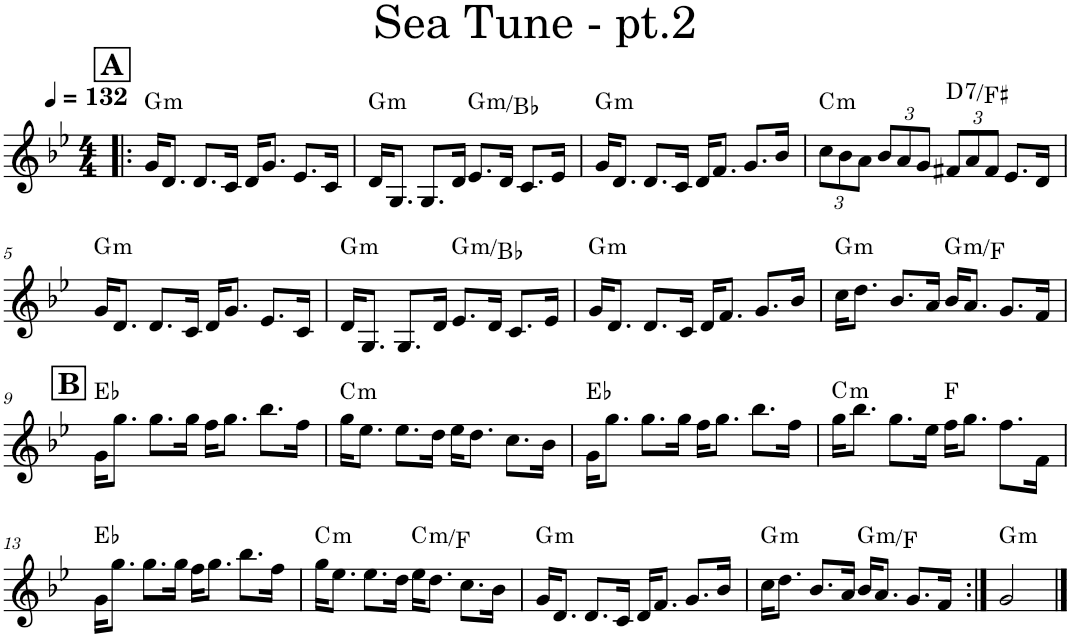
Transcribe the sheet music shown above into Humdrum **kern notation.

**kern	**harte
*part1	*part1
*staff1	*
*I"Piano	*
*I'Pno.	*
*clefG2	*
*k[b-e-]	*
*M4/4	*
*MM132	*
!!LO:REH:place=s1:a:B:cj:fs=14:t=A
=1!|:	=1!|:
!	!LO:H:kt=m
16g/KL	G:min
8.d/J	.
8.d/L	.
16c/Jk	.
16d/KL	.
8.g/J	.
8.e-/L	.
16c/Jk	.
=2	=2
!	!LO:H:kt=m
16d/KL	G:min
8.G/J	.
8.G/L	.
16d/Jk	.
!	!LO:H:kt=m
8.e-/L	G:min/b3
16d/Jk	.
8.c/L	.
16e-/Jk	.
=3	=3
!	!LO:H:kt=m
16g/KL	G:min
8.d/J	.
8.d/L	.
16c/Jk	.
16d/KL	.
8.f/J	.
8.g/L	.
16b-/Jk	.
=4	=4
*Xbrackettup	*
!	!LO:H:kt=m
12cc\L	C:min
12b-\	.
12a\J	.
12b-/L	.
12a/	.
12g/J	.
!	!LO:H:kt=7
12f#X/L	D:7/3
12a/	.
12f#/J	.
8.e-/L	.
16d/Jk	.
!!LO:LB:g=z
=5	=5
!	!LO:H:kt=m
16g/KL	G:min
8.d/J	.
8.d/L	.
16c/Jk	.
16d/KL	.
8.g/J	.
8.e-/L	.
16c/Jk	.
=6	=6
!	!LO:H:kt=m
16d/KL	G:min
8.G/J	.
8.G/L	.
16d/Jk	.
!	!LO:H:kt=m
8.e-/L	G:min/b3
16d/Jk	.
8.c/L	.
16e-/Jk	.
=7	=7
!	!LO:H:kt=m
16g/KL	G:min
8.d/J	.
8.d/L	.
16c/Jk	.
16d/KL	.
8.f/J	.
8.g/L	.
16b-/Jk	.
=8	=8
!	!LO:H:kt=m
16cc\KL	G:min
8.dd\J	.
8.b-/L	.
16a/Jk	.
!	!LO:H:kt=m
16b-/KL	G:min/b7
8.a/J	.
8.g/L	.
16f/Jk	.
!!LO:LB:g=z
!!LO:REH:place=s1:a:B:cj:fs=14:t=B
=9	=9
16g\KL	Eb:maj
8.gg\J	.
8.gg\L	.
16gg\Jk	.
16ff\KL	.
8.gg\J	.
8.bb-\L	.
16ff\Jk	.
=10	=10
!	!LO:H:kt=m
16gg\KL	C:min
8.ee-\J	.
8.ee-\L	.
16dd\Jk	.
16ee-\KL	.
8.dd\J	.
8.cc\L	.
16b-\Jk	.
=11	=11
16g\KL	Eb:maj
8.gg\J	.
8.gg\L	.
16gg\Jk	.
16ff\KL	.
8.gg\J	.
8.bb-\L	.
16ff\Jk	.
=12	=12
!	!LO:H:kt=m
16gg\KL	C:min
8.bb-\J	.
8.gg\L	.
16ee-\Jk	.
16ff\KL	F:maj
8.gg\J	.
8.ff\L	.
16f\Jk	.
!!LO:LB:g=z
=13	=13
16g\KL	Eb:maj
8.gg\J	.
8.gg\L	.
16gg\Jk	.
16ff\KL	.
8.gg\J	.
8.bb-\L	.
16ff\Jk	.
=14	=14
!	!LO:H:kt=m
16gg\KL	C:min
8.ee-\J	.
8.ee-\L	.
16dd\Jk	.
!	!LO:H:kt=m
16ee-\KL	C:min/4
8.dd\J	.
8.cc\L	.
16b-\Jk	.
=15	=15
!	!LO:H:kt=m
16g/KL	G:min
8.d/J	.
8.d/L	.
16c/Jk	.
16d/KL	.
8.f/J	.
8.g/L	.
16b-/Jk	.
=16	=16
!	!LO:H:kt=m
16cc\KL	G:min
8.dd\J	.
8.b-/L	.
16a/Jk	.
!	!LO:H:kt=m
16b-/KL	G:min/b7
8.a/J	.
8.g/L	.
16f/Jk	.
=17:|!	=17:|!
!	!LO:H:kt=m
2g/	G:min
==	==
*-	*-
